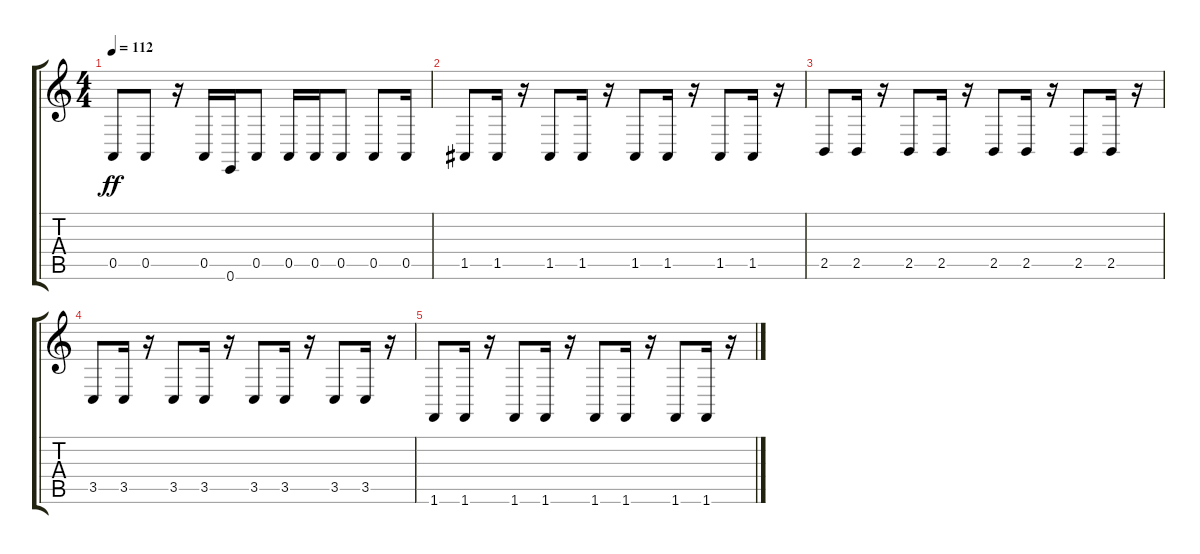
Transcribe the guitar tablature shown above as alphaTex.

\track "" {instrument acousticgrandpiano}
\staff {score tabs}
\tuning (E4 B3 G3 D3 A2 E2) {hide}
\ts (4 4)
\tempo 112
\clef g2
\ks c
0.5.8{dy ff} 0.5.8 r.16 0.5.16 0.6.16 0.5.8 0.5.16 0.5.16 0.5.8 0.5.8 0.5.16 |
1.5.8 1.5.16 r.16 1.5.8 1.5.16 r.16 1.5.8 1.5.16 r.16 1.5.8 1.5.16 r.16 |
2.5.8 2.5.16 r.16 2.5.8 2.5.16 r.16 2.5.8 2.5.16 r.16 2.5.8 2.5.16 r.16 |
3.5.8 3.5.16 r.16 3.5.8 3.5.16 r.16 3.5.8 3.5.16 r.16 3.5.8 3.5.16 r.16 |
1.6.8 1.6.16 r.16 1.6.8 1.6.16 r.16 1.6.8 1.6.16 r.16 1.6.8 1.6.16 r.16
